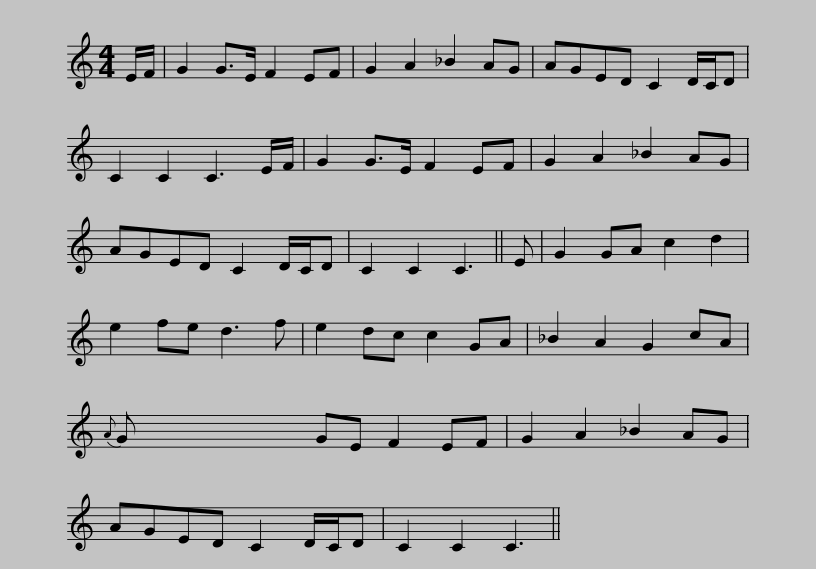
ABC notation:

X:1
L:1/8
M:4/4
I:linebreak $
K:C
V:1 treble
V:1
 E/F/ | G2 G>E F2 EF | G2 A2 _B2 AG | AGED C2 D/C/D | C2 C2 C3 E/F/ | %5
 G2 G>E F2 EF | G2 A2 _B2 AG |$ AGED C2 D/C/D | C2 C2 C3 || E | %10
 G2 GA c2 d2 | e2 fe d3 f | e2 dc c2 GA | _B2 A2 G2 cA |${A} G x20 GE F2 EF | %15
 G2 A2 _B2 AG | AGED C2 D/C/D | C2 C2 C3 || %18
